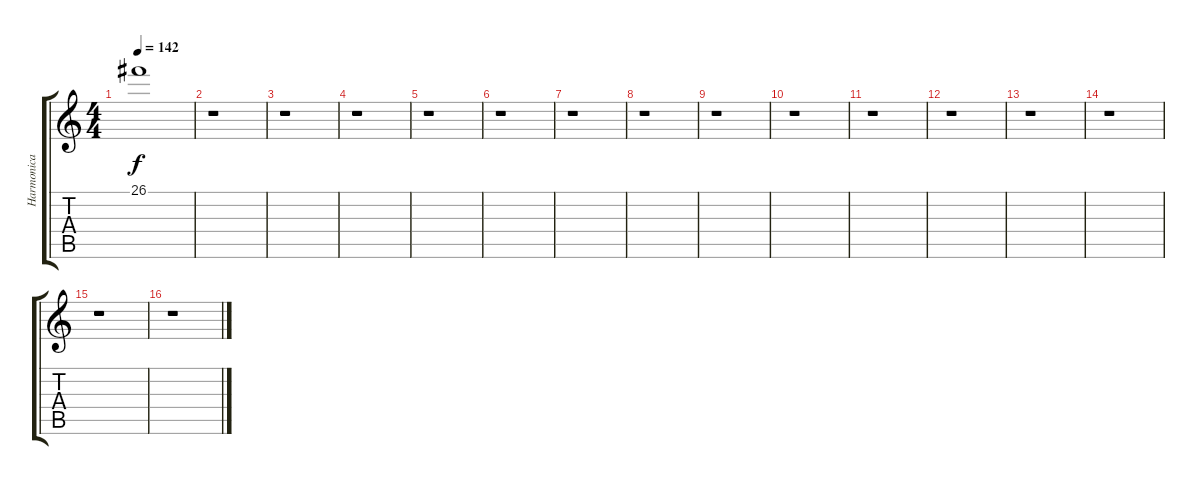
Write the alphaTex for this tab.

\track ("Harmonica" "Harmonica") {instrument harmonica}
\staff {score tabs}
\tuning (E4 B3 G3 D3 A2 E2) {hide}
\ts (4 4)
\tempo 142
\clef g2
\ks c
26.1{t}.1{dy f} |
r.1 |
r.1 |
r.1 |
r.1 |
r.1 |
r.1 |
r.1 |
r.1 |
r.1 |
r.1 |
r.1 |
r.1 |
r.1 |
r.1 |
r.1
